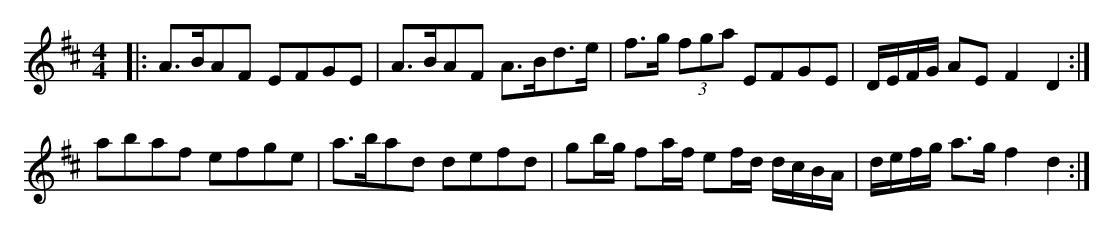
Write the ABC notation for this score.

X:1
M:4/4
K:D
|:A>BAF EFGE|A>BAF A>Bd>e|f>g (3fga EFGE|D/E/F/G/ AE F2 D2:|
abaf efge|a>bad defd|gb/g/ fa/f/ ef/d/ d/c/B/A/|d/e/f/g/ a>g f2 d2:|
